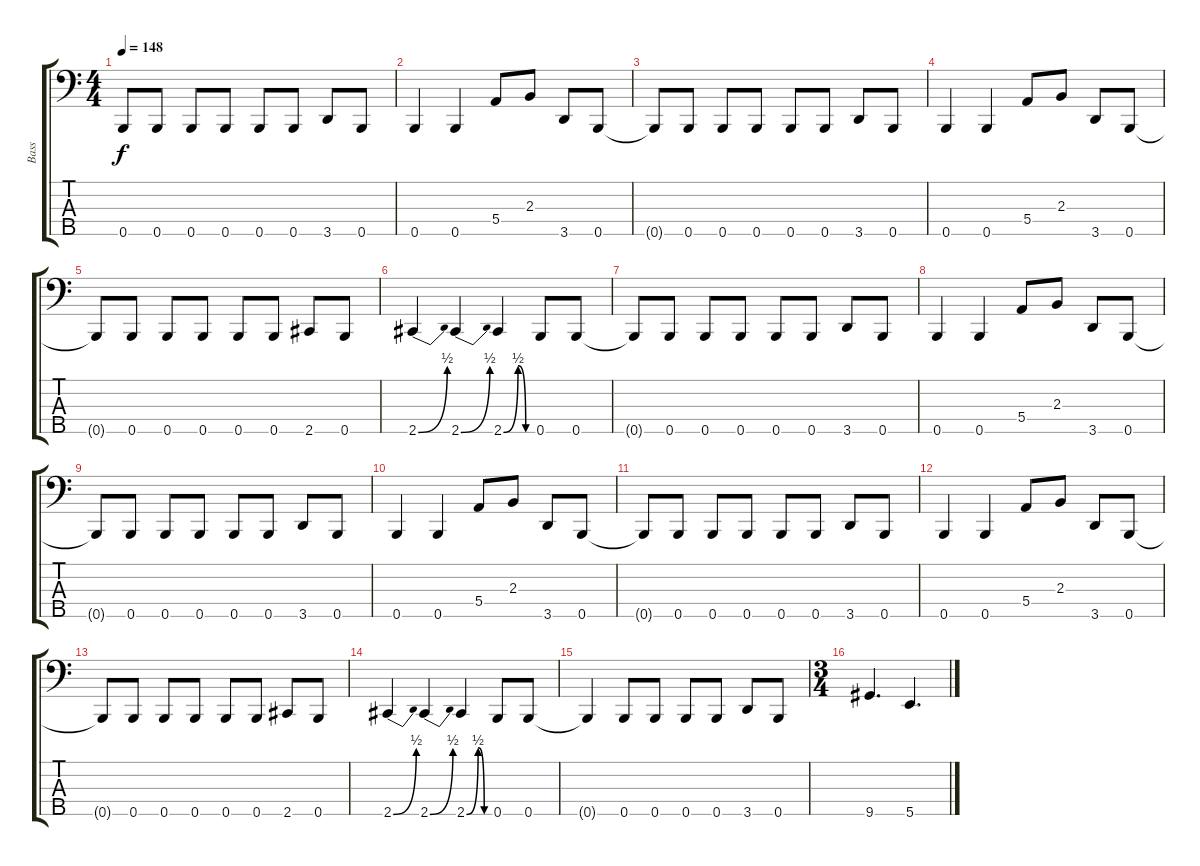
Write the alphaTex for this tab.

\track ("Bass" "Bass") {instrument electricbasspick}
\staff {score tabs}
\tuning (G2 D2 A1 E1 B0) {hide}
\ts (4 4)
\tempo 148
\clef f4
\ks c
0.5{t}.8{dy f} 0.5.8 0.5.8 0.5.8 0.5.8 0.5.8 3.5.8 0.5.8 |
0.5.4 0.5.4 5.4.8 2.3.8 3.5.8 0.5.8 |
0.5{t}.8 0.5.8 0.5.8 0.5.8 0.5.8 0.5.8 3.5.8 0.5.8 |
0.5.4 0.5.4 5.4.8 2.3.8 3.5.8 0.5.8 |
0.5{t}.8 0.5.8 0.5.8 0.5.8 0.5.8 0.5.8 2.5.8 0.5.8 |
2.5{be (bend 0 0 60 2)}.4 2.5{be (bend 0 0 60 2)}.4 2.5{be (custom 0 0 30 2 46 0 60 0)}.4 0.5.8 0.5.8 |
0.5{t}.8 0.5.8 0.5.8 0.5.8 0.5.8 0.5.8 3.5.8 0.5.8 |
0.5.4 0.5.4 5.4.8 2.3.8 3.5.8 0.5.8 |
0.5{t}.8 0.5.8 0.5.8 0.5.8 0.5.8 0.5.8 3.5.8 0.5.8 |
0.5.4 0.5.4 5.4.8 2.3.8 3.5.8 0.5.8 |
0.5{t}.8 0.5.8 0.5.8 0.5.8 0.5.8 0.5.8 3.5.8 0.5.8 |
0.5.4 0.5.4 5.4.8 2.3.8 3.5.8 0.5.8 |
0.5{t}.8 0.5.8 0.5.8 0.5.8 0.5.8 0.5.8 2.5.8 0.5.8 |
2.5{be (bend 0 0 60 2)}.4 2.5{be (bend 0 0 60 2)}.4 2.5{be (custom 0 0 30 2 46 0 60 0)}.4 0.5.8 0.5.8 |
0.5{t}.4 0.5.8 0.5.8 0.5.8 0.5.8 3.5.8 0.5.8 |
\ts (3 4)
9.5.4{d} 5.5.4{d}
